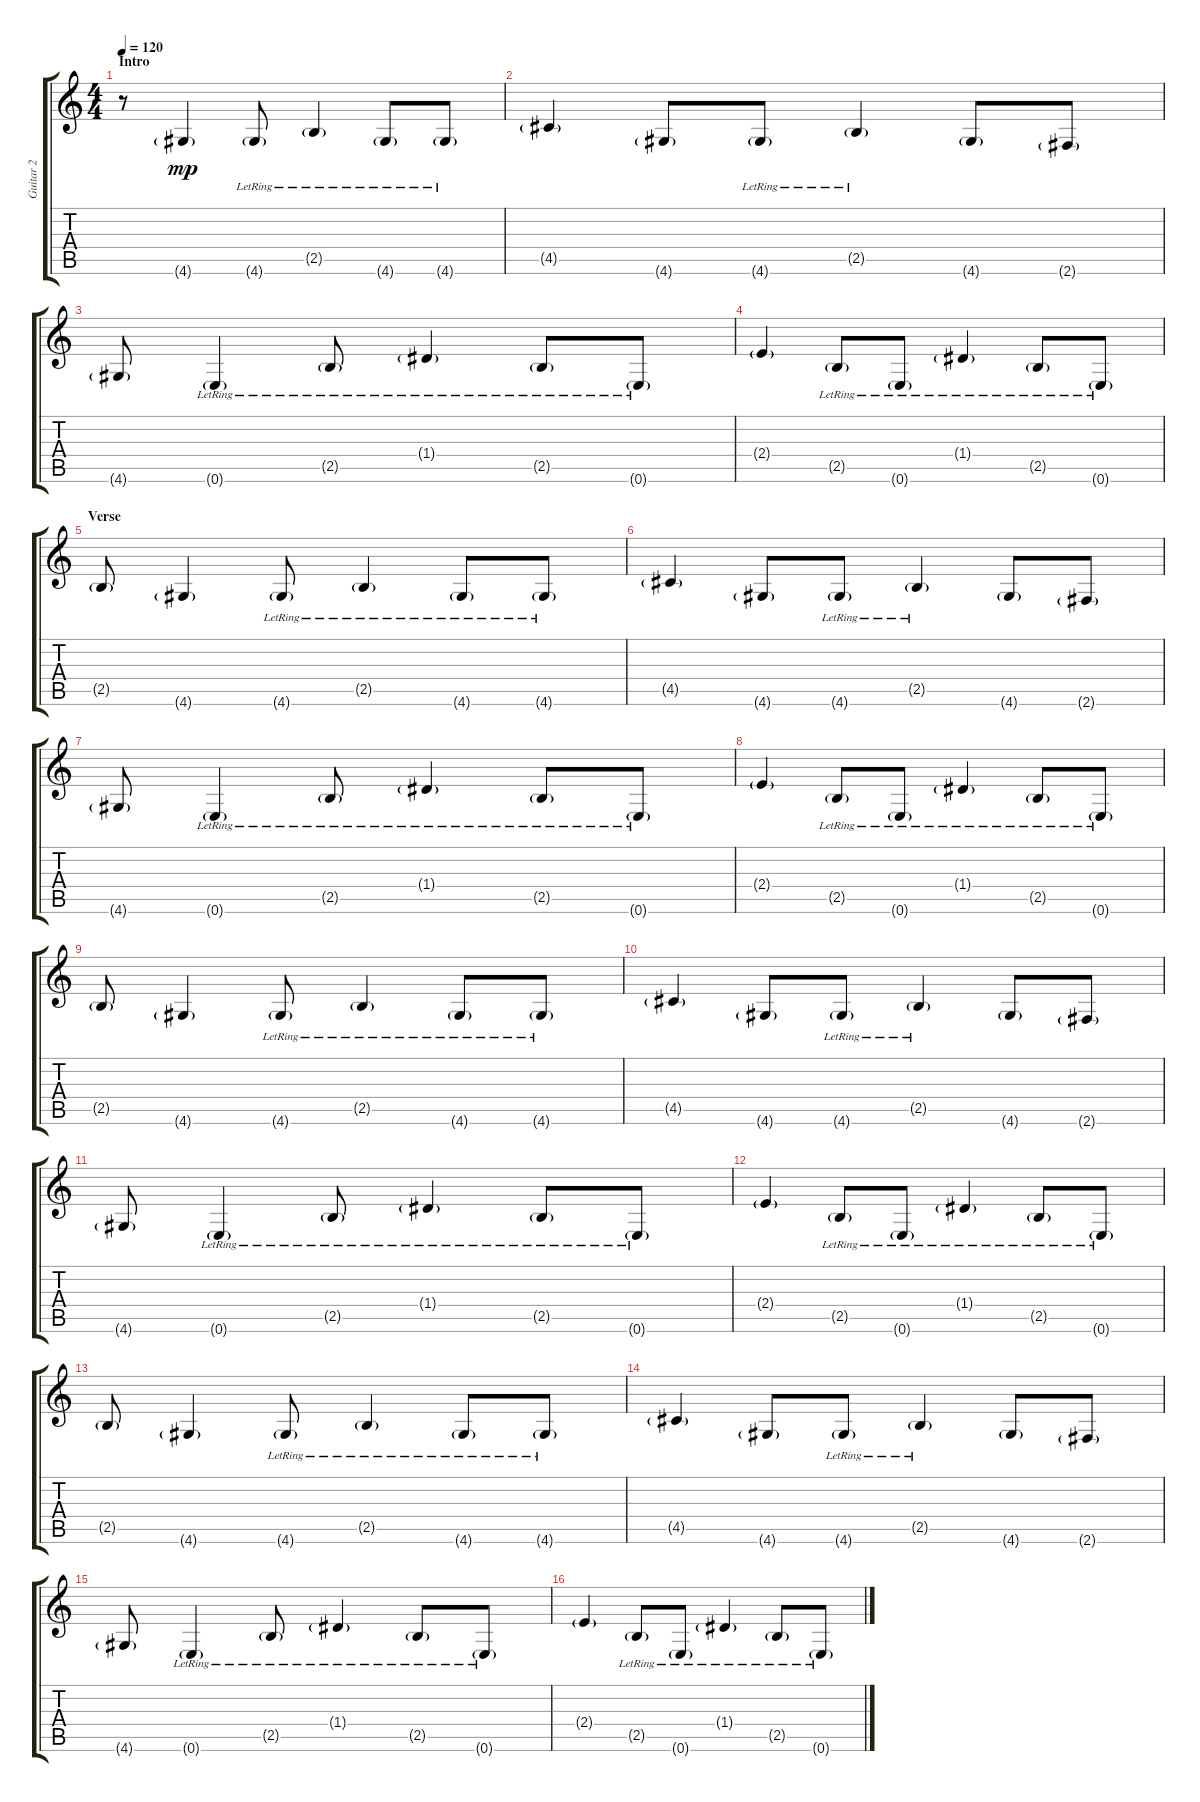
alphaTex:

\track ("Guitar 2" "Guitar 2") {instrument electricguitarclean}
\staff {score tabs}
\tuning (E4 B3 G3 D3 A2 E2) {hide}
\ts (4 4)
\section ("" "Intro")
\tempo 120
\clef g2
\ks c
r.8{dy mp instrument electricguitarclean} 4.6{g}.4 4.6{g lr}.8 2.5{g lr}.4 4.6{g lr}.8 4.6{g lr}.8 |
4.5{g}.4 4.6{g}.8 4.6{g lr}.8 2.5{g lr}.4 4.6{g}.8 2.6{g}.8 |
4.6{g}.8 0.6{g lr}.4 2.5{g lr}.8 1.4{g lr}.4 2.5{g lr}.8 0.6{g lr}.8 |
2.4{g}.4 2.5{g lr}.8 0.6{g lr}.8 1.4{g lr}.4 2.5{g lr}.8 0.6{g lr}.8 |
\section ("" "Verse")
2.5{g}.8 4.6{g}.4 4.6{g lr}.8 2.5{g lr}.4 4.6{g lr}.8 4.6{g lr}.8 |
4.5{g}.4 4.6{g}.8 4.6{g lr}.8 2.5{g lr}.4 4.6{g}.8 2.6{g}.8 |
4.6{g}.8 0.6{g lr}.4 2.5{g lr}.8 1.4{g lr}.4 2.5{g lr}.8 0.6{g lr}.8 |
2.4{g}.4 2.5{g lr}.8 0.6{g lr}.8 1.4{g lr}.4 2.5{g lr}.8 0.6{g lr}.8 |
2.5{g}.8 4.6{g}.4 4.6{g lr}.8 2.5{g lr}.4 4.6{g lr}.8 4.6{g lr}.8 |
4.5{g}.4 4.6{g}.8 4.6{g lr}.8 2.5{g lr}.4 4.6{g}.8 2.6{g}.8 |
4.6{g}.8 0.6{g lr}.4 2.5{g lr}.8 1.4{g lr}.4 2.5{g lr}.8 0.6{g lr}.8 |
2.4{g}.4 2.5{g lr}.8 0.6{g lr}.8 1.4{g lr}.4 2.5{g lr}.8 0.6{g lr}.8 |
2.5{g}.8 4.6{g}.4 4.6{g lr}.8 2.5{g lr}.4 4.6{g lr}.8 4.6{g lr}.8 |
4.5{g}.4 4.6{g}.8 4.6{g lr}.8 2.5{g lr}.4 4.6{g}.8 2.6{g}.8 |
4.6{g}.8 0.6{g lr}.4 2.5{g lr}.8 1.4{g lr}.4 2.5{g lr}.8 0.6{g lr}.8 |
2.4{g}.4 2.5{g lr}.8 0.6{g lr}.8 1.4{g lr}.4 2.5{g lr}.8 0.6{g lr}.8
